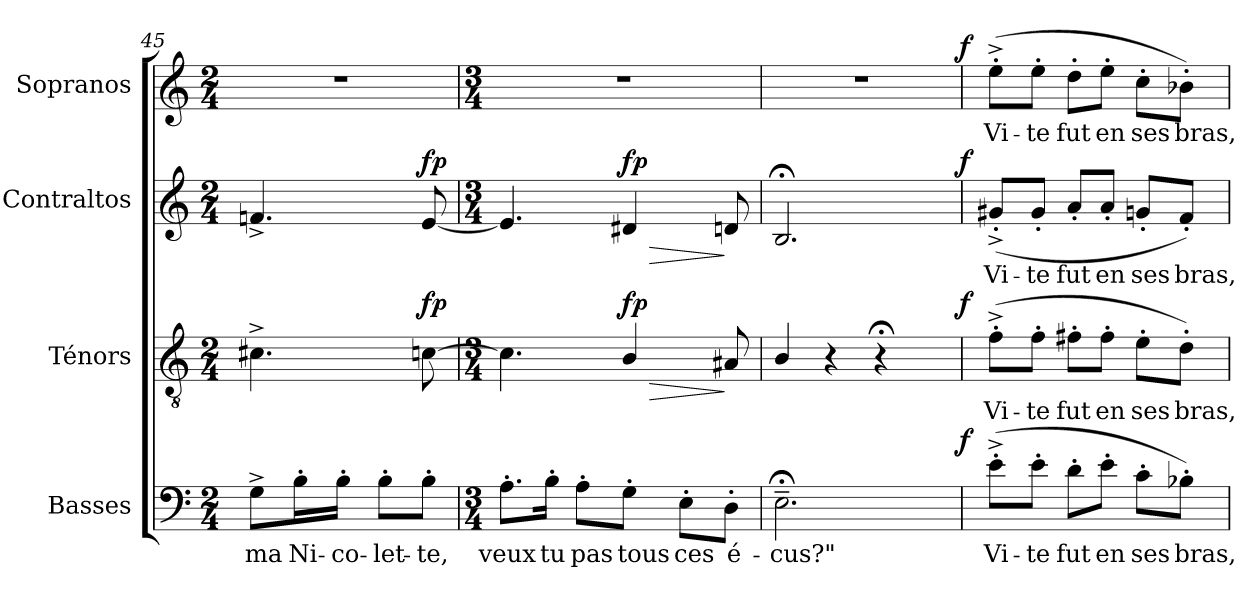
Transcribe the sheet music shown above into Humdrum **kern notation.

**kern	**text	**dynam	**kern	**text	**dynam	**kern	**text	**dynam	**kern	**text	**dynam
*part4	*part4	*part4	*part3	*part3	*part3	*part2	*part2	*part2	*part1	*part1	*part1
*staff4	*staff4	*staff4	*staff3	*staff3	*staff3	*staff2	*staff2	*staff2	*staff1	*staff1	*staff1
*I"Basses	*	*	*I"Ténors	*	*	*I"Contraltos	*	*	*I"Sopranos	*	*
*I'B.	*	*	*I'T.	*	*	*I'A.	*	*	*I'S.	*	*
!!LO:LB:g=z
*clefF4	*	*	*clefGv2	*	*	*clefG2	*	*	*clefG2	*	*
*	*	*	*ITrd7c12	*	*	*	*	*	*	*	*
*k[]	*	*	*k[]	*	*	*k[]	*	*	*k[]	*	*
*C:	*	*	*C:	*	*	*C:	*	*	*C:	*	*
*M2/4	*	*	*M2/4	*	*	*M2/4	*	*	*M2/4	*	*
=45	=45	=45	=45	=45	=45	=45	=45	=45	=45	=45	=45
!	!LO:LY:b:color=#000000	!	!	!	!	!	!	!	!LO:N:vis=1	!	!
8G^i\L	ma	.	4.C#X^i\	.	.	4.fn^i/	.	.	2r	.	.
!	!LO:LY:b:color=#000000	!	!	!	!	!	!	!	!	!	!
16B'i\L	Ni-	.	.	.	.	.	.	.	.	.	.
!	!LO:LY:b:color=#000000	!	!	!	!	!	!	!	!	!	!
16B'i\JJ	-co-	.	.	.	.	.	.	.	.	.	.
!	!LO:LY:b:color=#000000	!	!	!	!	!	!	!	!	!	!
8B'i\L	-let-	.	.	.	.	.	.	.	.	.	.
!	!LO:LY:b:color=#000000	!	!	!	!	!	!	!	!	!	!
8B'i\J	-te,	.	[8Cni\	.	fp	[8ei/	.	fp	.	.	.
=46	=46	=46	=46	=46	=46	=46	=46	=46	=46	=46	=46
*M3/4	*	*	*M3/4	*	*	*M3/4	*	*	*M3/4	*	*
!	!LO:LY:b:color=#000000	!	!	!	!	!	!	!	!LO:N:vis=1	!	!
8.A'i\L	veux	.	4.Ci\]	.	.	4.ei/]	.	.	2.r	.	.
!	!LO:LY:b:color=#000000	!	!	!	!	!	!	!	!	!	!
16B'i\Jk	tu	.	.	.	.	.	.	.	.	.	.
!	!LO:LY:b:color=#000000	!	!	!	!	!	!	!	!	!	!
8A'i\L	pas	.	.	.	.	.	.	.	.	.	.
!	!LO:LY:b:color=#000000	!	!	!	!LO:HP:b	!	!	!LO:HP:b	!	!	!
8G'i\J	tous	.	4BBi/	.	> fp	4d#Xi/	.	> fp	.	.	.
!	!LO:LY:b:color=#000000	!	!	!	!	!	!	!	!	!	!
8E'i\L	ces	.	.	.	.	.	.	.	.	.	.
!	!LO:LY:b:color=#000000	!	!	!	!	!	!	!	!	!	!
8D'i\J	é-	.	8AA#Xi/	.	]	8dni/	.	]	.	.	.
=47	=47	=47	=47	=47	=47	=47	=47	=47	=47	=47	=47
!	!LO:LY:b:color=#000000	!	!	!	!	!	!	!	!LO:N:vis=1	!	!
*^	*	*	*^	*	*	*^	*	*	*^	*	*
2.E;~i\	2ryy	-cus?"	.	4BBi/	2ryy	.	.	2.B;i/	2ryy	.	.	2.r	2ryy	.	.
.	.	.	.	4r	.	.	.	.	.	.	.	.	.	.	.
.	8ryy	.	.	4r;	8ryy	.	.	.	8ryy	.	.	.	8ryy	.	.
.	16ryy	.	.	.	16ryy	.	.	.	16ryy	.	.	.	16ryy	.	.
.	32ryy	.	.	.	32ryy	.	.	.	32ryy	.	.	.	32ryy	.	.
.	64ryy	.	.	.	64ryy	.	.	.	64ryy	.	.	.	64ryy	.	.
.	128...ryy	.	.	.	128...ryy	.	.	.	128...ryy	.	.	.	128...ryy	.	.
.	1024ryy	.	f	.	1024ryy	.	f	.	1024ryy	.	f	.	1024ryy	.	f
*v	*v	*	*	*	*	*	*	*v	*v	*	*	*v	*v	*	*
*	*	*	*v	*v	*	*	*	*	*	*	*	*
=48	=48	=48	=48	=48	=48	=48	=48	=48	=48	=48	=48
*^	*	*	*^	*	*	*^	*	*	*^	*	*
!	!	!LO:LY:b:color=#000000	!	!	!	!	!	!	!	!	!	!	!	!	!
*v	*v	*	*	*	*	*	*	*v	*v	*	*	*v	*v	*	*
*	*	*	*v	*v	*	*	*	*	*	*	*	*
*^	*	*	*^	*	*	*^	*	*	*^	*	*
!	!	!	!	!	!	!LO:LY:b:color=#000000	!	!	!	!	!	!	!	!	!
*v	*v	*	*	*	*	*	*	*v	*v	*	*	*v	*v	*	*
*	*	*	*v	*v	*	*	*	*	*	*	*	*
*^	*	*	*^	*	*	*^	*	*	*^	*	*
!	!	!	!	!	!	!	!	!	!	!LO:LY:b:color=#000000	!	!	!	!	!
*v	*v	*	*	*	*	*	*	*v	*v	*	*	*v	*v	*	*
*	*	*	*v	*v	*	*	*	*	*	*	*	*
*	*	*	*	*	*	*	*	*	*MM120	*	*
*^	*	*	*^	*	*	*^	*	*	*^	*	*
!	!	!	!	!	!	!	!	!	!	!	!	!LO:TX:a:B:t=Allegro	!	!	!
!	!	!	!	!	!	!	!	!	!	!	!	!	!	!LO:LY:b:color=#000000	!
*v	*v	*	*	*	*	*	*	*v	*v	*	*	*v	*v	*	*
*	*	*	*v	*v	*	*	*	*	*	*	*	*
(8e'^i\L	Vi-	.	(8F'^i\L	Vi-	.	(8g#X'^i/L	Vi-	.	(8ee'^i\L	Vi-	.
!	!LO:LY:b:color=#000000	!	!	!	!	!	!	!	!	!	!
!	!	!	!	!LO:LY:b:color=#000000	!	!	!	!	!	!	!
!	!	!	!	!	!	!	!LO:LY:b:color=#000000	!	!	!	!
!	!	!	!	!	!	!	!	!	!	!LO:LY:b:color=#000000	!
8e'i\J	-te	.	8F'i\J	-te	.	8g#'i/J	-te	.	8ee'i\J	-te	.
!	!LO:LY:b:color=#000000	!	!	!	!	!	!	!	!	!	!
!	!	!	!	!LO:LY:b:color=#000000	!	!	!	!	!	!	!
!	!	!	!	!	!	!	!LO:LY:b:color=#000000	!	!	!	!
!	!	!	!	!	!	!	!	!	!	!LO:LY:b:color=#000000	!
8d'i\L	fut	.	8F#X'i\L	fut	.	8a'i/L	fut	.	8dd'i\L	fut	.
!	!LO:LY:b:color=#000000	!	!	!	!	!	!	!	!	!	!
!	!	!	!	!LO:LY:b:color=#000000	!	!	!	!	!	!	!
!	!	!	!	!	!	!	!LO:LY:b:color=#000000	!	!	!	!
!	!	!	!	!	!	!	!	!	!	!LO:LY:b:color=#000000	!
8e'i\J	en	.	8F#'i\J	en	.	8a'i/J	en	.	8ee'i\J	en	.
!	!LO:LY:b:color=#000000	!	!	!	!	!	!	!	!	!	!
!	!	!	!	!LO:LY:b:color=#000000	!	!	!	!	!	!	!
!	!	!	!	!	!	!	!LO:LY:b:color=#000000	!	!	!	!
!	!	!	!	!	!	!	!	!	!	!LO:LY:b:color=#000000	!
8c'i\L	ses	.	8E'i\L	ses	.	8gn'i/L	ses	.	8cc'i\L	ses	.
!	!LO:LY:b:color=#000000	!	!	!	!	!	!	!	!	!	!
!	!	!	!	!LO:LY:b:color=#000000	!	!	!	!	!	!	!
!	!	!	!	!	!	!	!LO:LY:b:color=#000000	!	!	!	!
!	!	!	!	!	!	!	!	!	!	!LO:LY:b:color=#000000	!
8B-X'i\J)	bras,	.	8D'i\J)	bras,	.	8f'i/J)	bras,	.	8b-X'i\J)	bras,	.
=	=	=	=	=	=	=	=	=	=	=	=
*-	*-	*-	*-	*-	*-	*-	*-	*-	*-	*-	*-
